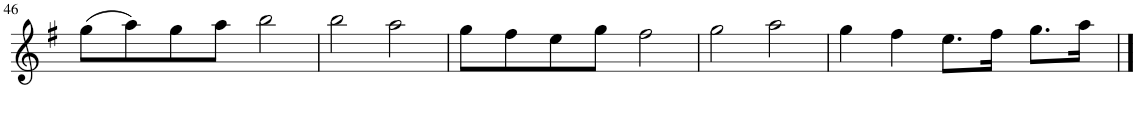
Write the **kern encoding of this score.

**kern
*part1
*staff1
*I"Voice
!!LO:PB:g=z
*clefG2
*k[f#]
*M4/4
=46
(8gg\L
8aa\)
8gg\
8aa\J
2bb\
=47
2bb\
2aa\
=48
8gg\L
8ff#\
8ee\
8gg\J
2ff#\
=49
2gg\
2aa\
=50
4gg\
4ff#\
8.ee\L
16ff#\Jk
8.gg\L
16aa\Jk
==
*-
